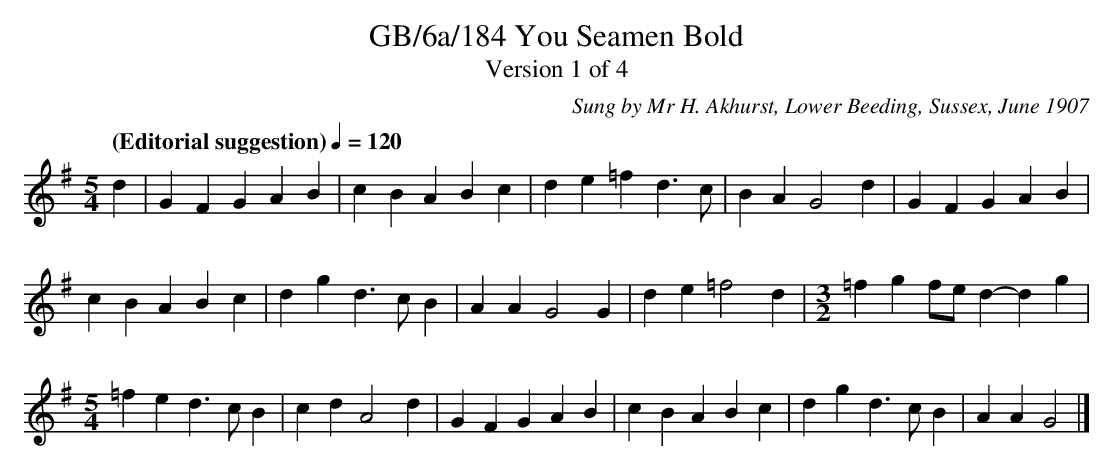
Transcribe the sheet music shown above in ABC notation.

X:1
T:GB/6a/184 You Seamen Bold
T:Version 1 of 4
C:Sung by Mr H. Akhurst, Lower Beeding, Sussex, June 1907
M:5/4
L:1/4
Q:"(Editorial suggestion)" 1/4=120
K:G
d | G F G A B | c B A B c | d e =f d3/2 c/ | B A G2 d | G F G A B |
c B A B c | d g d3/2 c/ B | A A G2 G | d e =f2 d |[M:3/2] =f g f/e/ d-d g |
[M:5/4] =f e d3/2 c/ B |c d A2 d | G F G A B | c B A B c | d g d3/2 c/ B | A A G2 |]
